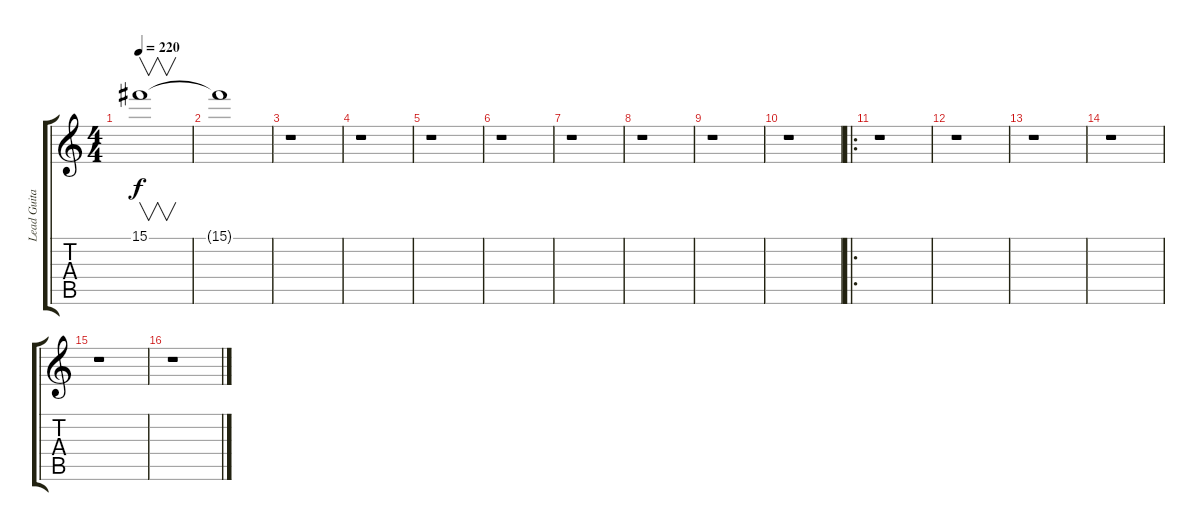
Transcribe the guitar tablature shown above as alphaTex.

\track ("Lead Guitar 1" "Lead Guita") {instrument distortionguitar}
\staff {score tabs}
\tuning (Eb4 Bb3 Gb3 Db3 Ab2 Eb2) {hide}
\ts (4 4)
\tempo 220
\clef g2
\ks c
15.1.1{v dy f} |
15.1{t}.1 |
r.1 |
r.1 |
r.1 |
r.1 |
r.1 |
r.1 |
r.1 |
r.1 |
\ro
r.1 |
r.1 |
r.1 |
r.1 |
r.1 |
r.1
